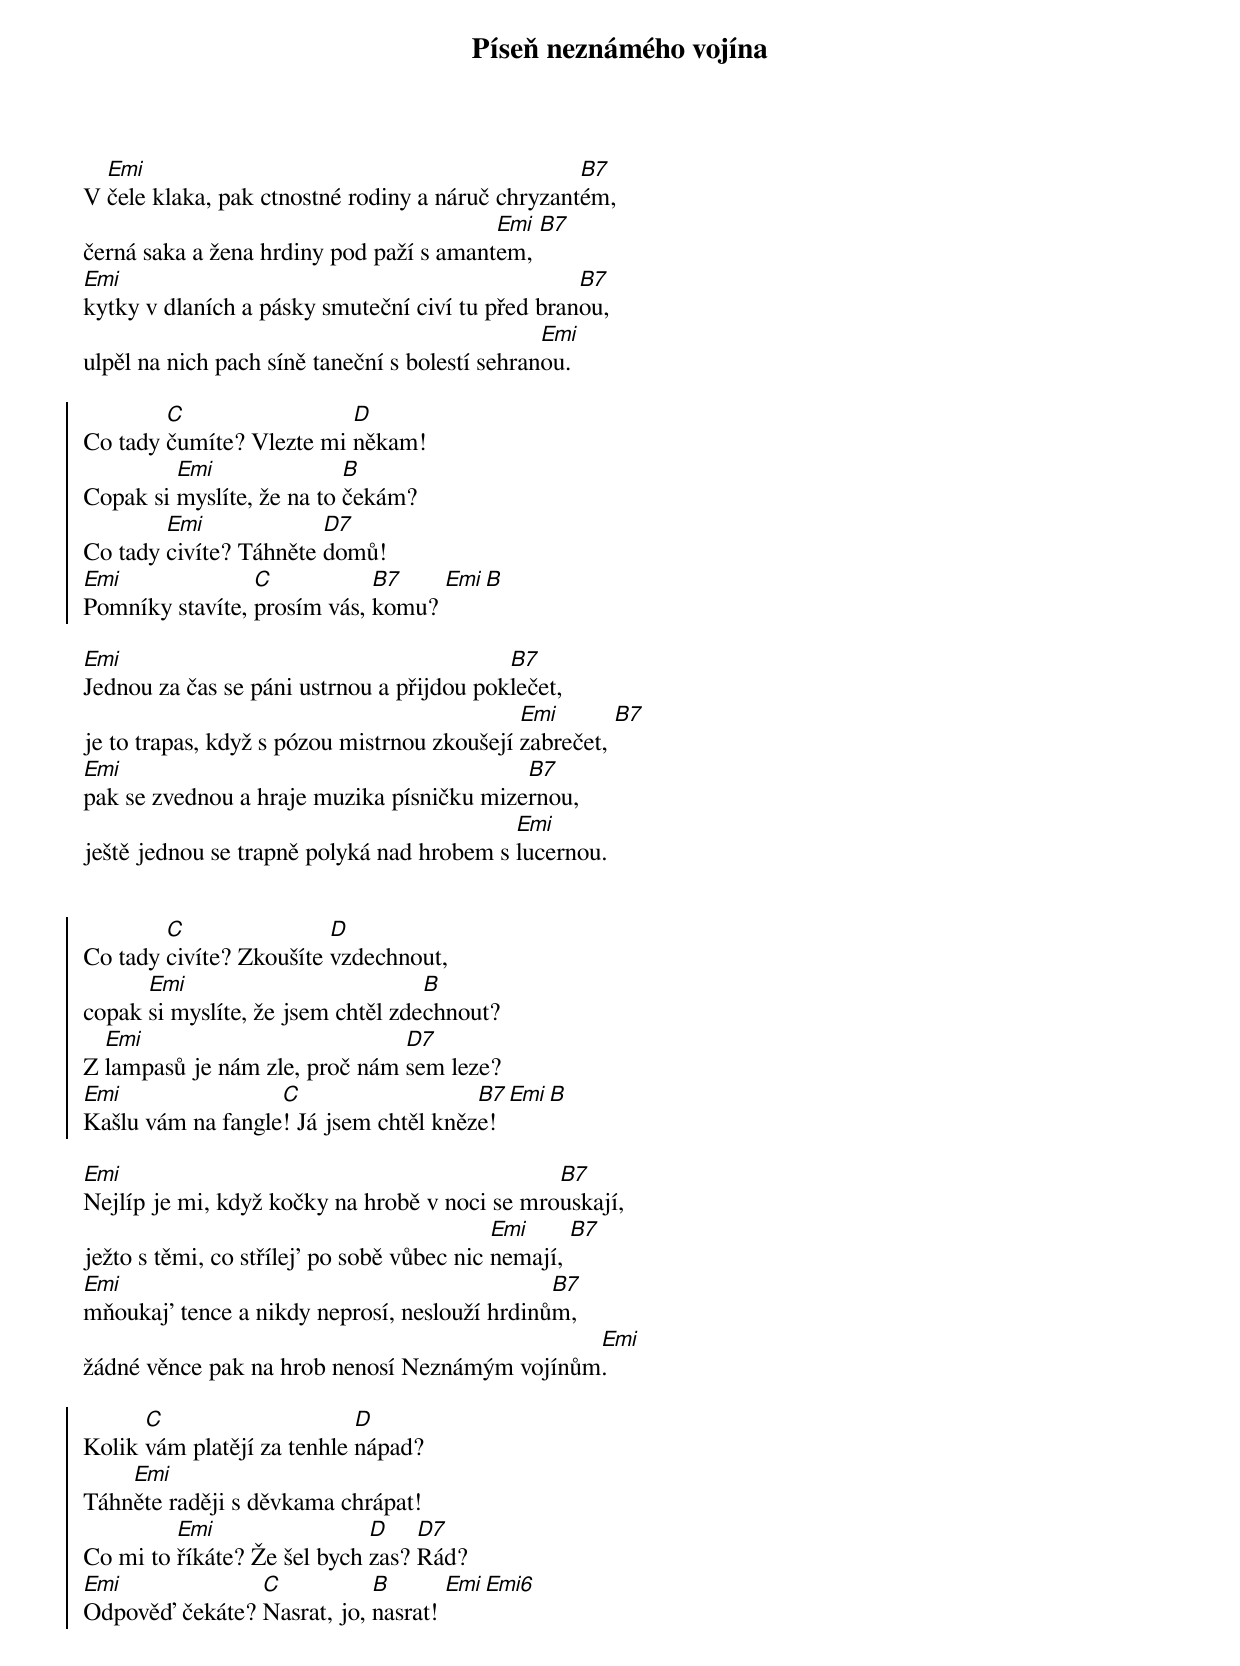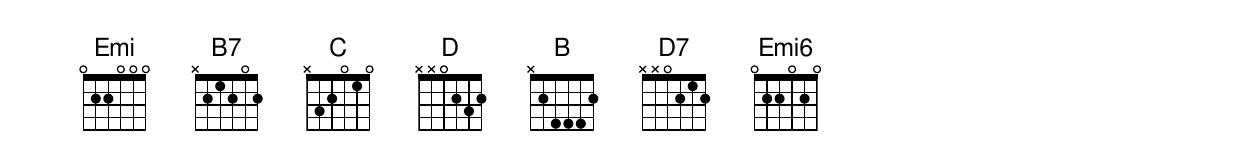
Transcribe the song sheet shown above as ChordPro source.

{title: Píseň neznámého vojína}
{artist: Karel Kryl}
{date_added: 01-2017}
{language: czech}
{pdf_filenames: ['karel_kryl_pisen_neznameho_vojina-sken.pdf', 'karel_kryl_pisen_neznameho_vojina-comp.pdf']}
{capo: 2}
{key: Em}
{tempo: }
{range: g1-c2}
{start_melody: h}
{start_of_verse}
V [Emi]čele klaka, pak ctnostné rodiny a náruč chryzant[B7]ém,
černá saka a žena hrdiny pod paží s amant[Emi]em, [B7]
[Emi]kytky v dlaních a pásky smuteční civí tu před bran[B7]ou,
ulpěl na nich pach síně taneční s bolestí sehran[Emi]ou.
{end_of_verse}

{start_of_chorus}
Co tady [C]čumíte? Vlezte mi [D]někam!
Copak si [Emi]myslíte, že na to [B]čekám?
Co tady [Emi]civíte? Táhněte [D7]domů!
[Emi]Pomníky stavíte, [C]prosím vás, [B7]komu? [Emi][B]
{end_of_chorus}

{start_of_verse}
[Emi]Jednou za čas se páni ustrnou a přijdou pok[B7]lečet,
je to trapas, když s pózou mistrnou zkoušejí [Emi]zabrečet, [B7]
[Emi]pak se zvednou a hraje muzika písničku mize[B7]rnou,
ještě jednou se trapně polyká nad hrobem s [Emi]lucernou.
{end_of_verse}


{start_of_chorus}
Co tady [C]civíte? Zkoušíte [D]vzdechnout,
copak [Emi]si myslíte, že jsem chtěl zde[B]chnout?
Z [Emi]lampasů je nám zle, proč nám [D7]sem leze?
[Emi]Kašlu vám na fangle[C]! Já jsem chtěl kněz[B7]e! [Emi][B]
{end_of_chorus}

{start_of_verse}
[Emi]Nejlíp je mi, když kočky na hrobě v noci se mro[B7]uskají,
ježto s těmi, co střílej' po sobě vůbec nic [Emi]nemají, [B7]
[Emi]mňoukaj' tence a nikdy neprosí, neslouží hrdinů[B7]m,
žádné věnce pak na hrob nenosí Neznámým vojínům[Emi].
{end_of_verse}

{start_of_chorus}
Kolik [C]vám platějí za tenhle [D]nápad?
Táhn[Emi]ěte raději s děvkama chrápat!
Co mi to [Emi]říkáte? Že šel bych [D]zas? [D7]Rád?
[Emi]Odpověď čekáte? [C]Nasrat, jo, [B]nasrat! [Emi][Emi6]
{end_of_chorus}
